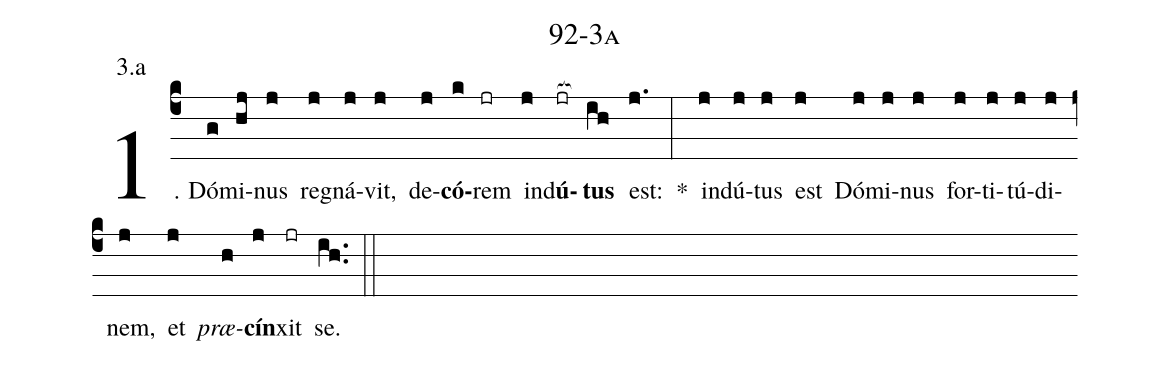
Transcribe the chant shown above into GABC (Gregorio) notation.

name: 92-3a;
annotation: 3.a;
%%
(c4)1. Dó(g)mi(hj)nus(j) re(j)gná(j)vit,(j) de(j)<b>có</b>(k)rem(jr) ind(j)<b>ú</b>(jr[ocb:1{])<b>tus</b>(ih[ocb:0}]) est:(j.) *(:) ind(j)ú(j)tus(j) est(j) Dó(j)mi(j)nus(j) for(j)ti(j)tú(j)di(j)nem,(j) et(j) <i>præ</i>(h)<b>cín</b>(j)xit(jr) se.(ih..) (::)
